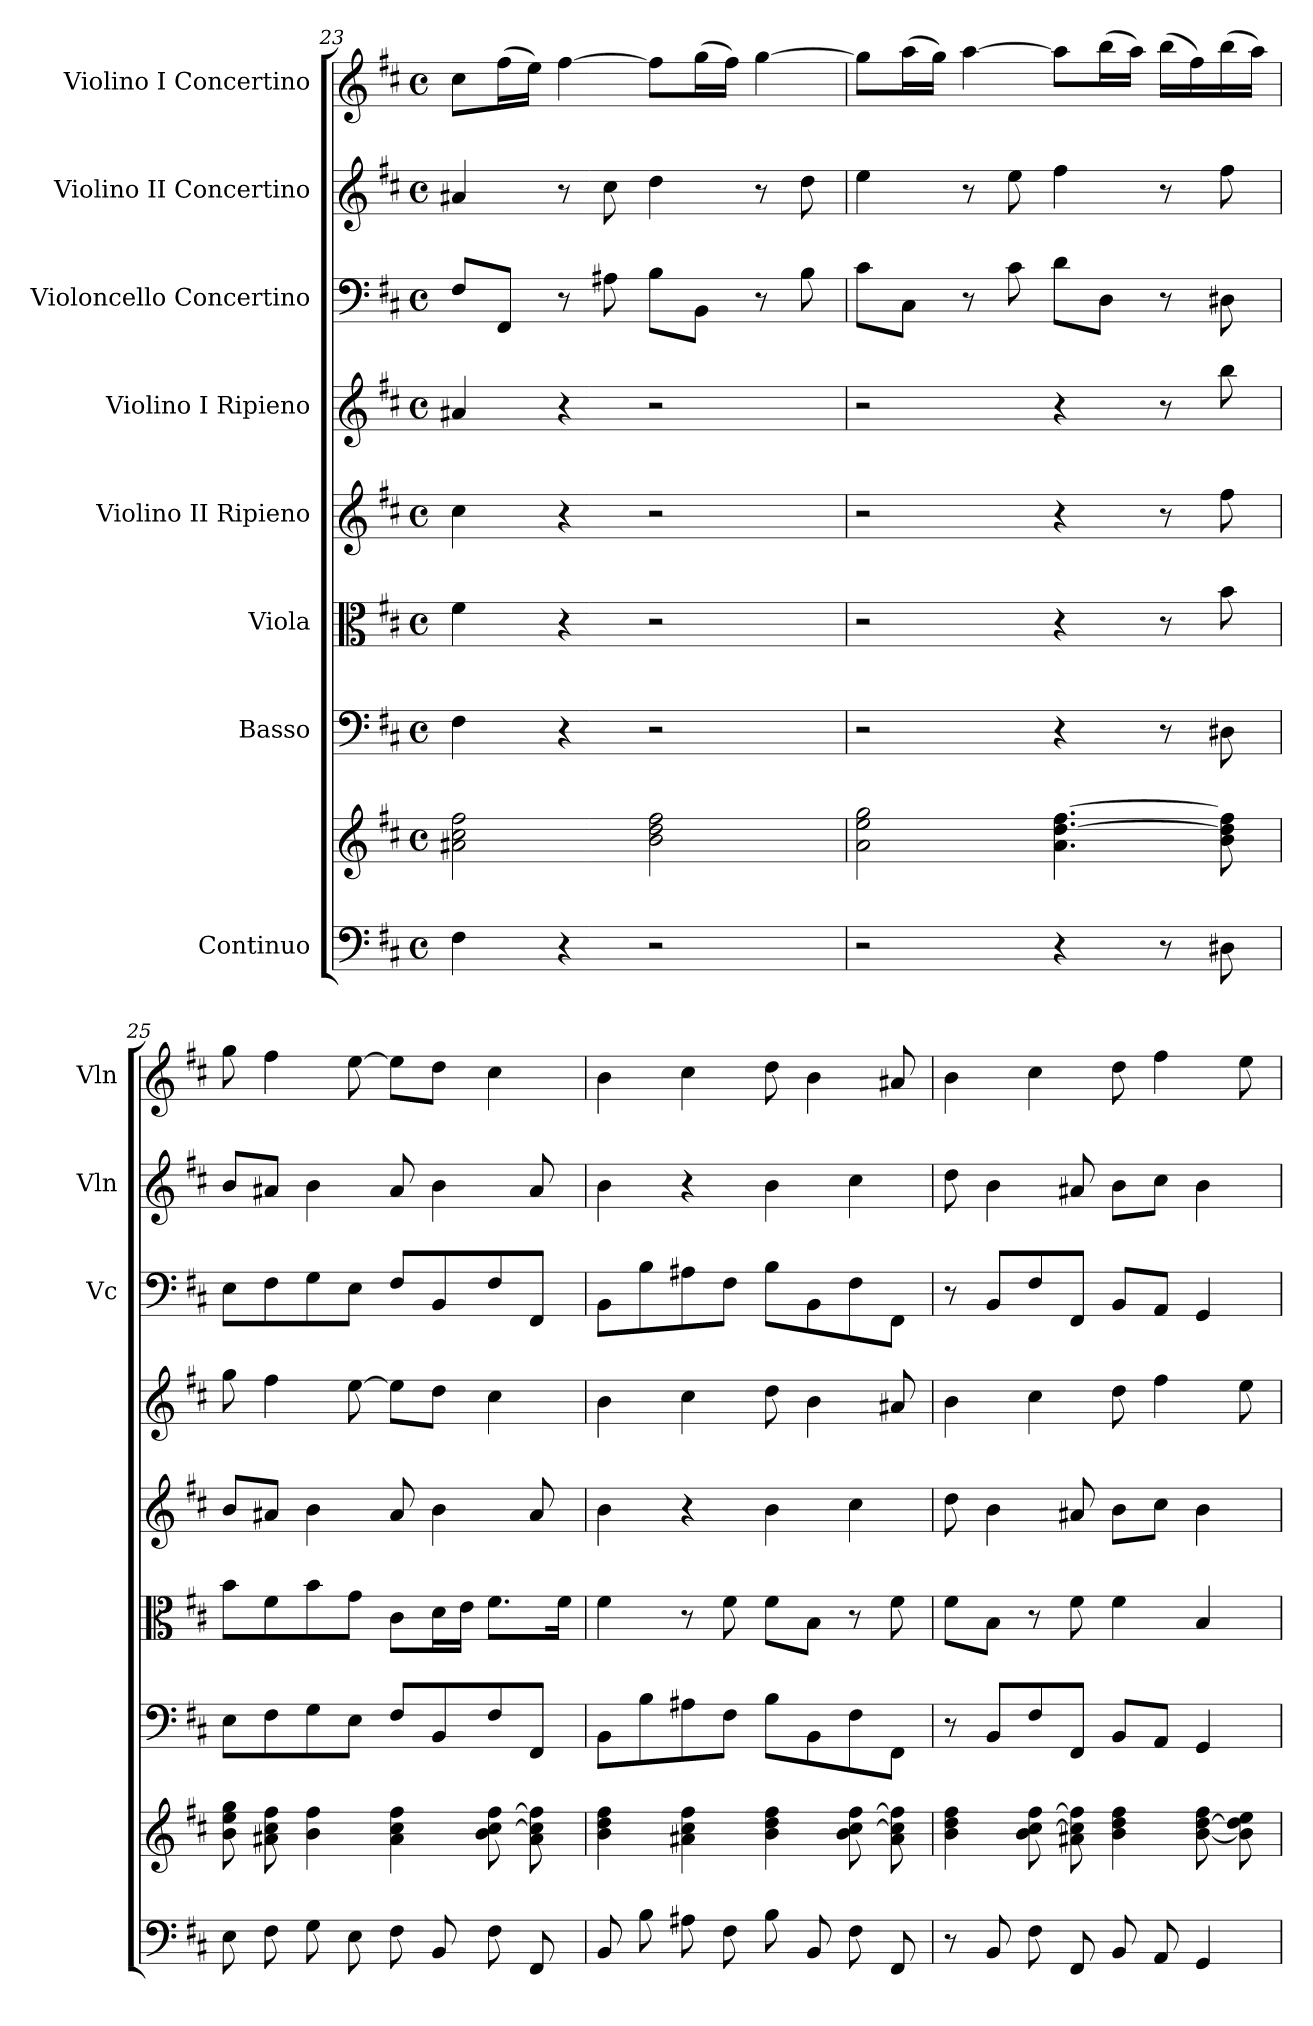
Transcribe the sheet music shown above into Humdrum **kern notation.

**kern	**kern	**kern	**kern	**kern	**kern	**kern	**kern	**kern
*part8	*part8	*part7	*part6	*part5	*part4	*part3	*part2	*part1
*staff9	*staff8	*staff7	*staff6	*staff5	*staff4	*staff3	*staff2	*staff1
*I"Continuo	*	*I"Basso	*I"Viola	*I"Violino II Ripieno	*I"Violino I Ripieno	*I"Violoncello Concertino	*I"Violino II Concertino	*I"Violino I Concertino
*	*	*	*	*	*	*I'Vc	*I'Vln	*I'Vln
*clefF4	*clefG2	*clefF4	*clefC3	*clefG2	*clefG2	*clefF4	*clefG2	*clefG2
*k[f#c#]	*k[f#c#]	*k[f#c#]	*k[f#c#]	*k[f#c#]	*k[f#c#]	*k[f#c#]	*k[f#c#]	*k[f#c#]
*M4/4	*M4/4	*M4/4	*M4/4	*M4/4	*M4/4	*M4/4	*M4/4	*M4/4
*met(c)	*met(c)	*met(c)	*met(c)	*met(c)	*met(c)	*met(c)	*met(c)	*met(c)
=23	=23	=23	=23	=23	=23	=23	=23	=23
4F#\	2a#X\ 2cc#\ 2ff#\	4F#\	4f#\	4cc#\	4a#X/	8F#/L	4a#X/	8cc#\L
.	.	.	.	.	.	8FF#/J	.	(>16ff#\L
.	.	.	.	.	.	.	.	16ee\JJ)
4r	.	4r	4r	4r	4r	8r	8r	[4ff#\
.	.	.	.	.	.	8A#X\	8cc#\	.
2r	2b\ 2dd\ 2ff#\	2r	2r	2r	2r	8B\L	4dd\	8ff#\L]
.	.	.	.	.	.	8BB\J	.	(>16gg\L
.	.	.	.	.	.	.	.	16ff#\JJ)
.	.	.	.	.	.	8r	8r	[4gg\
.	.	.	.	.	.	8B\	8dd\	.
!!LO:PB:g=z
=24	=24	=24	=24	=24	=24	=24	=24	=24
2r	2a\ 2ee\ 2gg\	2r	2r	2r	2r	8c#\L	4ee\	8gg\L]
.	.	.	.	.	.	8C#\J	.	(>16aa\L
.	.	.	.	.	.	.	.	16gg\JJ)
.	.	.	.	.	.	8r	8r	[4aa\
.	.	.	.	.	.	8c#\	8ee\	.
4r	4.a\ [4.dd\ [4.ff#\	4r	4r	4r	4r	8d\L	4ff#\	8aa\L]
.	.	.	.	.	.	8D\J	.	(>16bb\L
.	.	.	.	.	.	.	.	16aa\JJ)
8r	.	8r	8r	8r	8r	8r	8r	(>16bb\LL
.	.	.	.	.	.	.	.	16ff#\)
8D#X\	8b\ 8dd\] 8ff#\]	8D#X\	8b\	8ff#\	8bb\	8D#X\	8ff#\	(>16bb\
.	.	.	.	.	.	.	.	16aa\JJ)
=25	=25	=25	=25	=25	=25	=25	=25	=25
8E\	8b\ 8ee\ 8gg\	8E\L	8b\L	8b/L	8gg\	8E\L	8b/L	8gg\
8F#\	8a#X\ 8cc#\ 8ff#\	8F#\	8f#\	8a#X/J	4ff#\	8F#\	8a#X/J	4ff#\
8G\	4b\ 4ff#\	8G\	8b\	4b\	.	8G\	4b\	.
8E\	.	8E\J	8g\J	.	[8ee\	8E\J	.	[8ee\
8F#\	4a#\ 4cc#\ 4ff#\	8F#/L	8c#\L	8a#/	8ee\L]	8F#/L	8a#/	8ee\L]
8BB/	.	8BB/	16d\L	4b\	8dd\J	8BB/	4b\	8dd\J
.	.	.	16e\JJ	.	.	.	.	.
8F#\	8b\ [8cc#\ [8ff#\	8F#/	8.f#\L	.	4cc#\	8F#/	.	4cc#\
8FF#/	8a#\ 8cc#\] 8ff#\]	8FF#/J	.	8a#/	.	8FF#/J	8a#/	.
.	.	.	16f#\Jk	.	.	.	.	.
=26	=26	=26	=26	=26	=26	=26	=26	=26
8BB/	4b\ 4dd\ 4ff#\	8BB\L	4f#\	4b\	4b\	8BB\L	4b\	4b\
8B\	.	8B\	.	.	.	8B\	.	.
8A#X\	4a#X\ 4cc#\ 4ff#\	8A#X\	8r	4r	4cc#\	8A#X\	4r	4cc#\
8F#\	.	8F#\J	8f#\	.	.	8F#\J	.	.
8B\	4b\ 4dd\ 4ff#\	8B\L	8f#\L	4b\	8dd\	8B\L	4b\	8dd\
8BB/	.	8BB\	8B\J	.	4b\	8BB\	.	4b\
8F#\	8b\ [8cc#\ [8ff#\	8F#\	8r	4cc#\	.	8F#\	4cc#\	.
8FF#/	8a#\ 8cc#\] 8ff#\]	8FF#\J	8f#\	.	8a#X/	8FF#\J	.	8a#X/
=27	=27	=27	=27	=27	=27	=27	=27	=27
8r	4b\ 4dd\ 4ff#\	8r	8f#\L	8dd\	4b\	8r	8dd\	4b\
8BB/	.	8BB/L	8B\J	4b\	.	8BB/L	4b\	.
8F#\	8b\ [8cc#\ [8ff#\	8F#/	8r	.	4cc#\	8F#/	.	4cc#\
8FF#/	8a#X\ 8cc#\] 8ff#\]	8FF#/J	8f#\	8a#X/	.	8FF#/J	8a#X/	.
8BB/	4b\ 4dd\ 4ff#\	8BB/L	4f#\	8b\L	8dd\	8BB/L	8b\L	8dd\
8AA/	.	8AA/J	.	8cc#\J	4ff#\	8AA/J	8cc#\J	4ff#\
4GG/	[8b\ [8dd\ 8ff#\	4GG/	4B/	4b\	.	4GG/	4b\	.
.	8b\] 8dd\] 8ee\	.	.	.	8ee\	.	.	8ee\
=	=	=	=	=	=	=	=	=
*-	*-	*-	*-	*-	*-	*-	*-	*-
